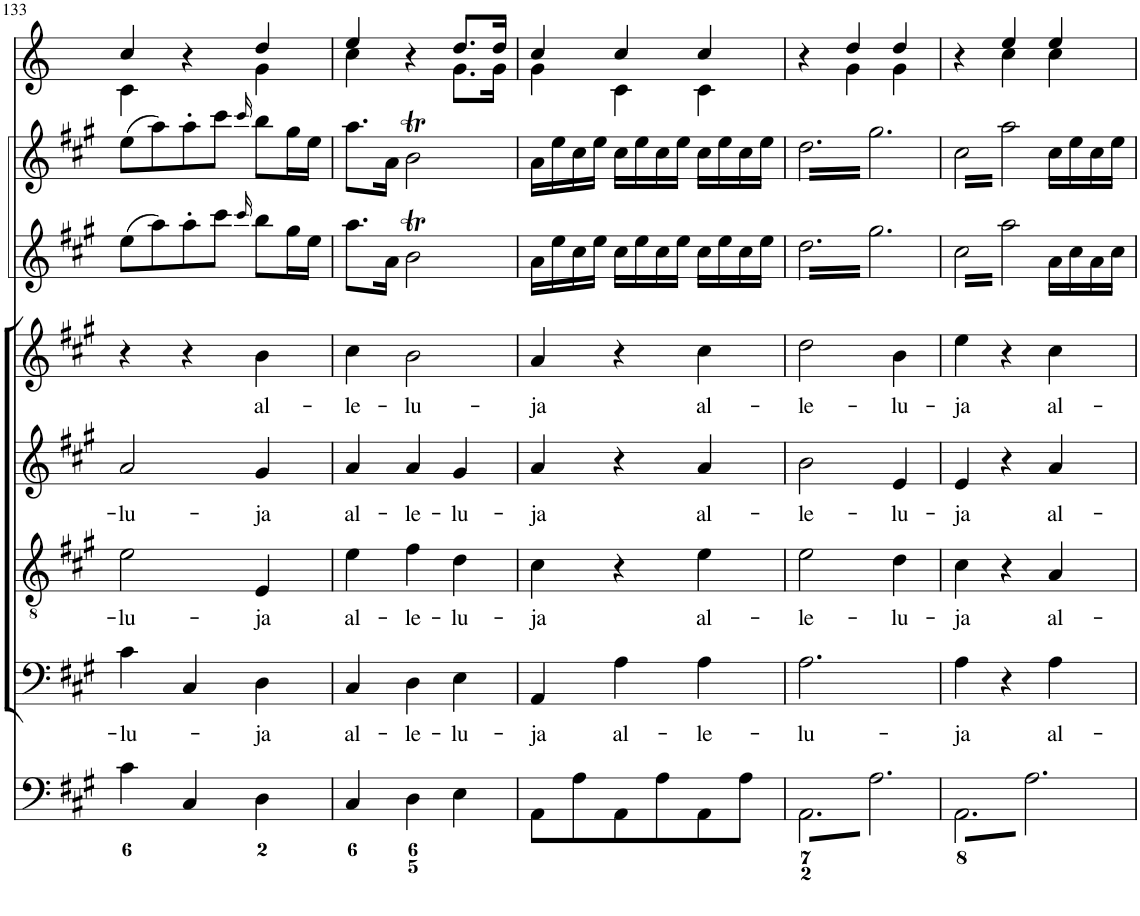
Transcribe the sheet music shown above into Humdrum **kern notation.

**kern	**kern	**text	**kern	**text	**kern	**text	**kern	**text	**kern	**kern	**kern
*part8	*part7	*part7	*part6	*part6	*part5	*part5	*part4	*part4	*part3	*part2	*part1
*staff8	*staff7	*staff7	*staff6	*staff6	*staff5	*staff5	*staff4	*staff4	*staff3	*staff2	*staff1
*I"Organ	*I"Voice	*	*I"Tenor	*	*I"Alto	*	*I"Voice	*	*I"Violin	*I"Violini	*I"Corni in A
*	*	*	*	*	*	*	*	*	*I'Vln	*I'Vln	*
!!LO:PB:g=z
*clefF4	*clefF4	*	*clefGv2	*	*clefG2	*	*clefG2	*	*clefG2	*clefG2	*clefG2
*	*	*	*	*	*	*	*	*	*	*	*Trd2c3
*k[f#c#g#]	*k[f#c#g#]	*	*k[f#c#g#]	*	*k[f#c#g#]	*	*k[f#c#g#]	*	*k[f#c#g#]	*k[f#c#g#]	*k[]
*M3/4	*M3/4	*	*M3/4	*	*M3/4	*	*M3/4	*	*M3/4	*M3/4	*M3/4
=133	=133	=133	=133	=133	=133	=133	=133	=133	=133	=133	=133
!	!	!LO:LY:b	!	!LO:LY:b	!	!LO:LY:b	!	!	!	!	!
*	*	*	*	*	*	*	*	*	*	*	*^
4c#\	4c#\	-lu-	2e\	-lu-	2a/	-lu-	4r	.	(8ee\L	(8ee\L	4cc/	4c\
.	.	.	.	.	.	.	.	.	8aa\)	8aa\)	.	.
4C#/	4C#/	.	.	.	.	.	4r	.	8aa'\	8aa'\	4r	4ryy
.	.	.	.	.	.	.	.	.	8ccc#\J	8ccc#\J	.	.
.	.	.	.	.	.	.	.	.	16qccc#/	16qccc#/	.	.
!	!	!LO:LY:b	!	!LO:LY:b	!	!LO:LY:b	!	!LO:LY:b	!	!	!	!
4D\	4D\	-ja	4E/	-ja	4g#/	-ja	4b\	al-	8bb\L	8bb\L	4dd/	4g\
.	.	.	.	.	.	.	.	.	16gg#\L	16gg#\L	.	.
.	.	.	.	.	.	.	.	.	16ee\JJ	16ee\JJ	.	.
=134	=134	=134	=134	=134	=134	=134	=134	=134	=134	=134	=134	=134
!	!	!LO:LY:b	!	!LO:LY:b	!	!LO:LY:b	!	!LO:LY:b	!	!	!	!
4C#/	4C#/	al-	4e\	al-	4a/	al-	4cc#\	-le-	8.aa\L	8.aa\L	4ee/	4cc\
.	.	.	.	.	.	.	.	.	16a\Jk	16a\Jk	.	.
!	!	!LO:LY:b	!	!LO:LY:b	!	!LO:LY:b	!	!LO:LY:b	!	!	!	!
4D\	4D\	-le-	4f#\	-le-	4a/	-le-	2b\	-lu-	2bT\	2bT\	4r	4ryy
!	!	!LO:LY:b	!	!LO:LY:b	!	!LO:LY:b	!	!	!	!	!	!
4E\	4E\	-lu-	4d\	-lu-	4g#/	-lu-	.	.	.	.	8.dd/L	8.g\L
.	.	.	.	.	.	.	.	.	.	.	16dd/Jk	16g\Jk
=135	=135	=135	=135	=135	=135	=135	=135	=135	=135	=135	=135	=135
!	!	!LO:LY:b	!	!LO:LY:b	!	!LO:LY:b	!	!LO:LY:b	!	!	!	!
8AA\L	4AA/	-ja	4c#\	-ja	4a/	-ja	4a/	-ja	16a\LL	16a\LL	4cc/	4g\
.	.	.	.	.	.	.	.	.	16ee\	16ee\	.	.
8A\	.	.	.	.	.	.	.	.	16cc#\	16cc#\	.	.
.	.	.	.	.	.	.	.	.	16ee\JJ	16ee\JJ	.	.
!	!	!LO:LY:b	!	!	!	!	!	!	!	!	!	!
8AA\	4A\	al-	4r	.	4r	.	4r	.	16cc#\LL	16cc#\LL	4cc/	4c\
.	.	.	.	.	.	.	.	.	16ee\	16ee\	.	.
8A\	.	.	.	.	.	.	.	.	16cc#\	16cc#\	.	.
.	.	.	.	.	.	.	.	.	16ee\JJ	16ee\JJ	.	.
!	!	!LO:LY:b	!	!LO:LY:b	!	!LO:LY:b	!	!LO:LY:b	!	!	!	!
8AA\	4A\	-le-	4e\	al-	4a/	al-	4cc#\	al-	16cc#\LL	16cc#\LL	4cc/	4c\
.	.	.	.	.	.	.	.	.	16ee\	16ee\	.	.
8A\J	.	.	.	.	.	.	.	.	16cc#\	16cc#\	.	.
.	.	.	.	.	.	.	.	.	16ee\JJ	16ee\JJ	.	.
=136	=136	=136	=136	=136	=136	=136	=136	=136	=136	=136	=136	=136
!	!	!LO:LY:b	!	!LO:LY:b	!	!LO:LY:b	!	!LO:LY:b	!	!	!	!
6..AA@@16@@\	2.A\	-lu-	2e\	-le-	2b\	-le-	2dd\	-le-	6..dd@@32@@\	6..dd@@32@@\	4r	4ryy
.	.	.	.	.	.	.	.	.	.	.	4dd/	4g\
[8A@@8@@\	.	.	.	.	.	.	.	.	[8gg#@@16@@\	[8gg#@@16@@\	.	.
!	!	!	!	!LO:LY:b	!	!LO:LY:b	!	!LO:LY:b	!	!	!	!
4A@@8@@\]	.	.	4d\	-lu-	4e/	-lu-	4b\	-lu-	4gg#@@16@@\]	4gg#@@16@@\]	4dd/	4g\
=137	=137	=137	=137	=137	=137	=137	=137	=137	=137	=137	=137	=137
!	!	!LO:LY:b	!	!LO:LY:b	!	!LO:LY:b	!	!LO:LY:b	!	!	!	!
6..AA@@16@@\	4A\	-ja	4c#\	-ja	4e/	-ja	4ee\	-ja	6.cc#@@32@@\	6.cc#@@32@@\	4r	4ryy
.	4r	.	4r	.	4r	.	4r	.	6.aa@@32@@\	6.aa@@32@@\	4ee/	4cc\
[8A@@8@@\	.	.	.	.	.	.	.	.	.	.	.	.
!	!	!LO:LY:b	!	!LO:LY:b	!	!LO:LY:b	!	!LO:LY:b	!	!	!	!
4A@@8@@\]	4A\	al-	4A/	al-	4a/	al-	4cc#\	al-	16a\LL	16cc#\LL	4ee/	4cc\
.	.	.	.	.	.	.	.	.	16cc#\	16ee\	.	.
.	.	.	.	.	.	.	.	.	16a\	16cc#\	.	.
.	.	.	.	.	.	.	.	.	16cc#\JJ	16ee\JJ	.	.
*	*	*	*	*	*	*	*	*	*	*	*v	*v
=	=	=	=	=	=	=	=	=	=	=	=
*-	*-	*-	*-	*-	*-	*-	*-	*-	*-	*-	*-
